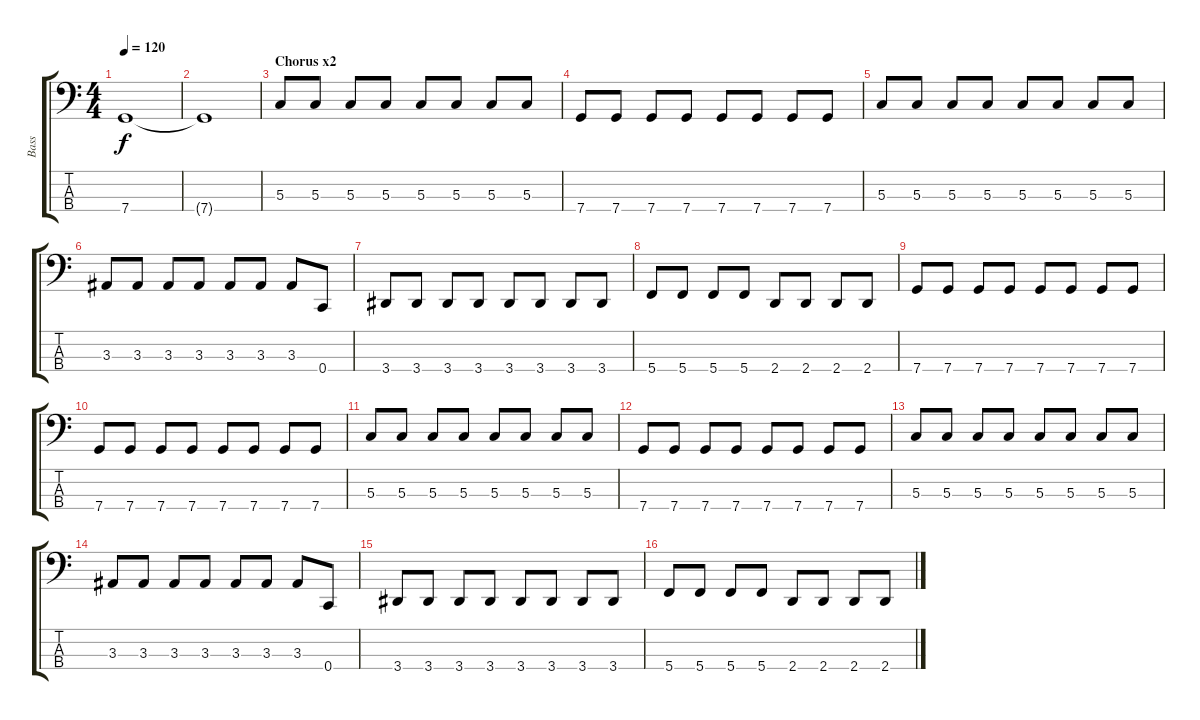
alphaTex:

\track ("Bass" "Bass") {instrument electricbassfinger}
\staff {score tabs}
\tuning (F2 C2 G1 C1) {hide}
\ts (4 4)
\tempo 120
\clef f4
\ks c
7.4.1{dy f} |
7.4{t}.1 |
\section ("" "Chorus x2")
5.3.8 5.3.8 5.3.8 5.3.8 5.3.8 5.3.8 5.3.8 5.3.8 |
7.4.8 7.4.8 7.4.8 7.4.8 7.4.8 7.4.8 7.4.8 7.4.8 |
5.3.8 5.3.8 5.3.8 5.3.8 5.3.8 5.3.8 5.3.8 5.3.8 |
3.3.8 3.3.8 3.3.8 3.3.8 3.3.8 3.3.8 3.3.8 0.4.8 |
3.4.8 3.4.8 3.4.8 3.4.8 3.4.8 3.4.8 3.4.8 3.4.8 |
5.4.8 5.4.8 5.4.8 5.4.8 2.4.8 2.4.8 2.4.8 2.4.8 |
7.4.8 7.4.8 7.4.8 7.4.8 7.4.8 7.4.8 7.4.8 7.4.8 |
7.4.8 7.4.8 7.4.8 7.4.8 7.4.8 7.4.8 7.4.8 7.4.8 |
5.3.8 5.3.8 5.3.8 5.3.8 5.3.8 5.3.8 5.3.8 5.3.8 |
7.4.8 7.4.8 7.4.8 7.4.8 7.4.8 7.4.8 7.4.8 7.4.8 |
5.3.8 5.3.8 5.3.8 5.3.8 5.3.8 5.3.8 5.3.8 5.3.8 |
3.3.8 3.3.8 3.3.8 3.3.8 3.3.8 3.3.8 3.3.8 0.4.8 |
3.4.8 3.4.8 3.4.8 3.4.8 3.4.8 3.4.8 3.4.8 3.4.8 |
5.4.8 5.4.8 5.4.8 5.4.8 2.4.8 2.4.8 2.4.8 2.4.8
